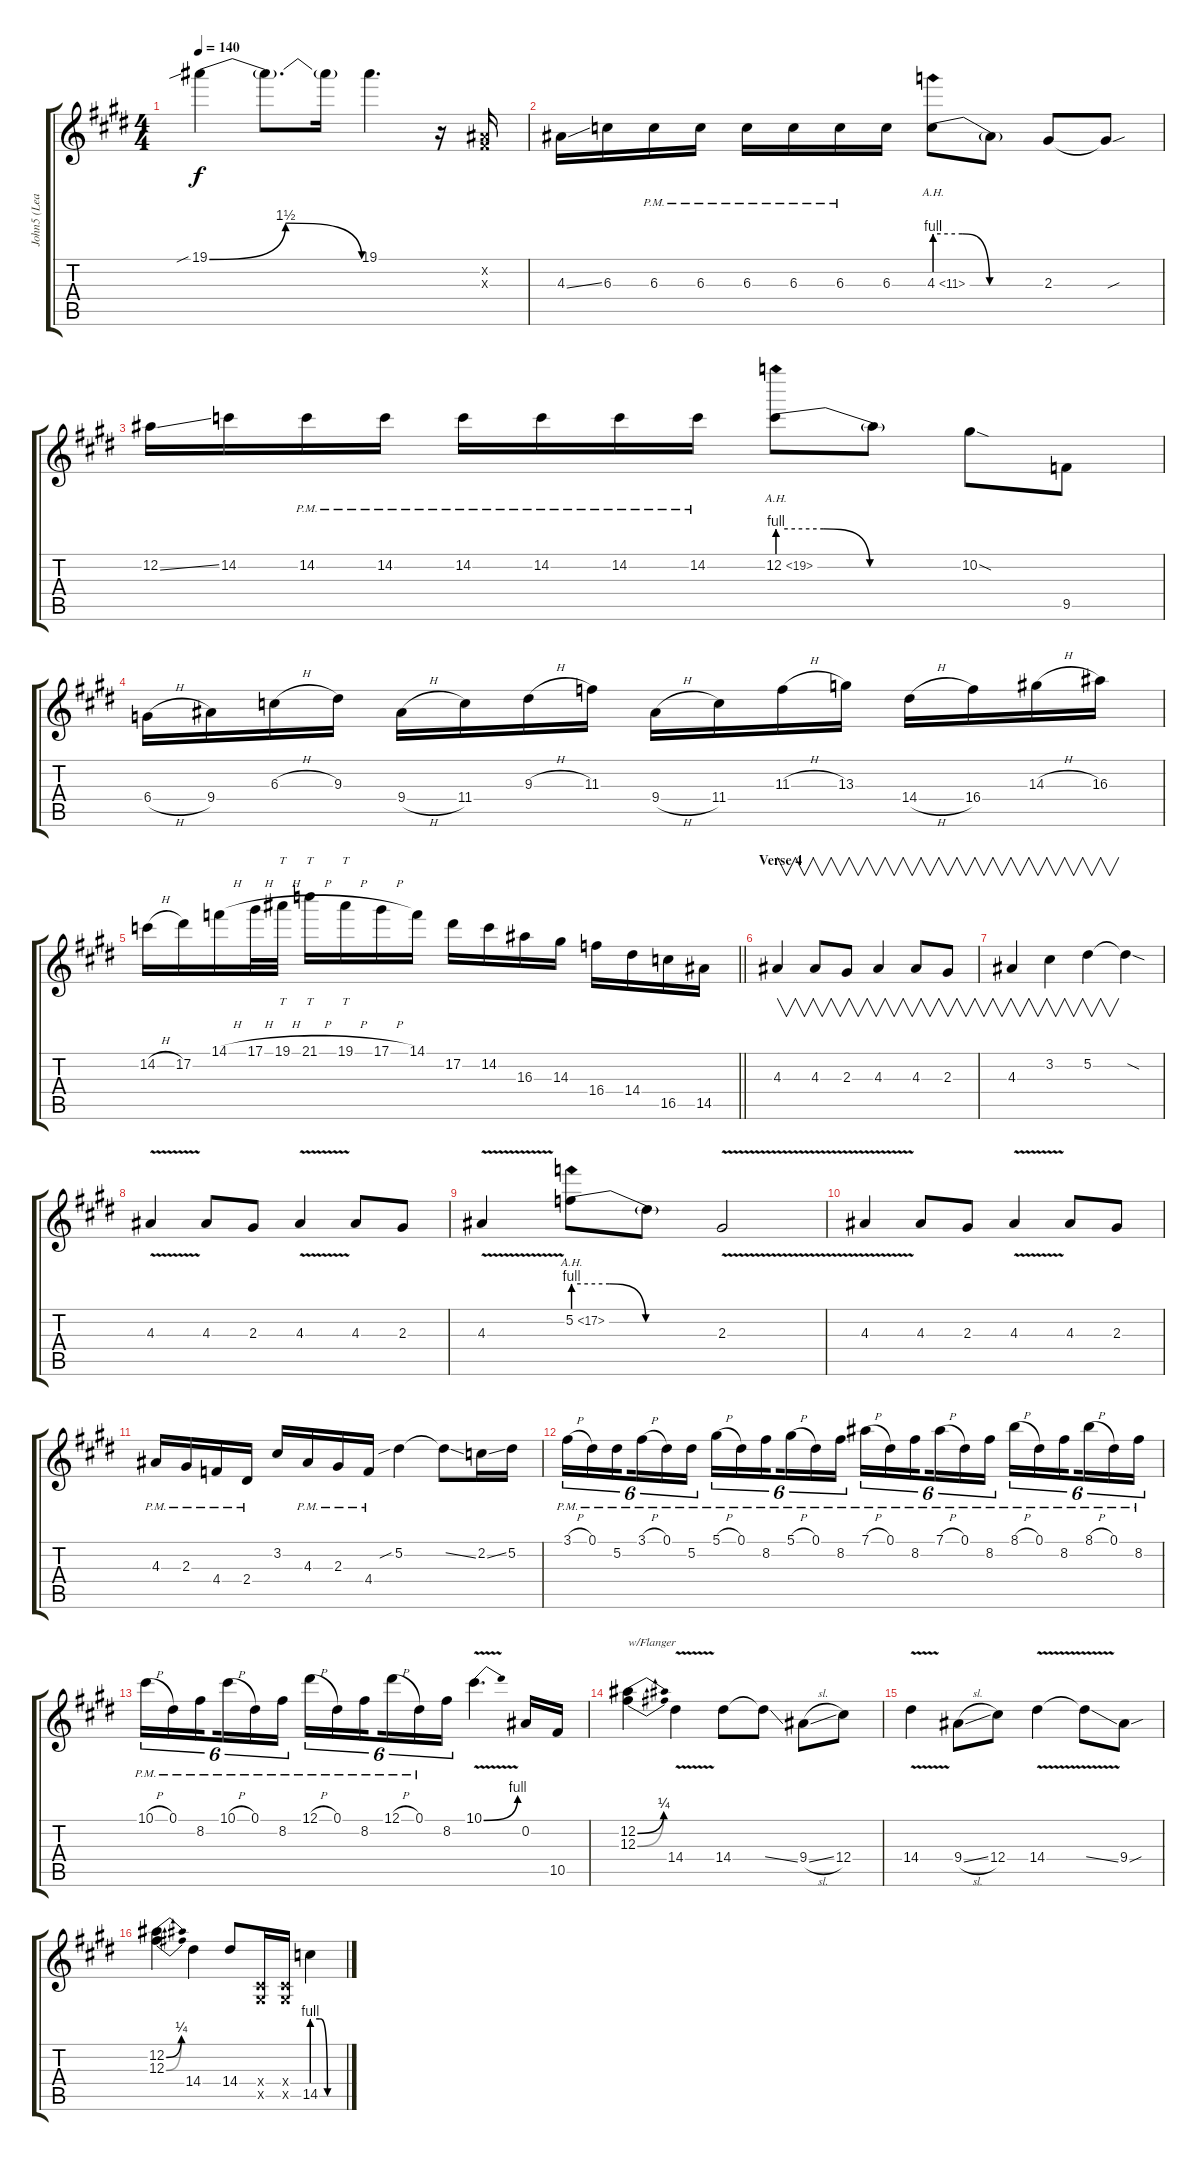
\track ("John5 (Lead)" "John5 (Lea") {instrument overdrivenguitar}
\staff {score tabs}
\tuning (Eb4 Bb3 Gb3 Db3 Ab2 Eb2) {hide}
\ts (4 4)
\tempo 140
\clef g2
\ks e
19.1{be (bendrelease 0 0 5 6 35 6 60 0) sib}.4{dy f} 19.1{t}.8{d} 19.1{t}.16 19.1.4{d} r.16 (0.2{x} 0.3{x}).16 |
4.3{ss}.16 6.3.16 6.3{pm}.16 6.3{pm}.16 6.3{pm}.16 6.3{pm}.16 6.3{pm}.16 6.3.16 4.3{be (custom 0 4 15 4 30 0 60 0) ah 7}.8 4.3{t}.8 2.3.8 2.3{sou t}.8 |
12.2{ss}.16 14.2.16 14.2{pm}.16 14.2{pm}.16 14.2{pm}.16 14.2{pm}.16 14.2{pm}.16 14.2{pm}.16 12.2{be (custom 0 4 15 4 30 0 60 0) ah 7}.8 12.2{t}.8 10.2{sod}.8 9.5.8 |
6.4{h}.16 9.4.16 6.3{h}.16 9.3.16 9.4{h}.16 11.4.16 9.3{h}.16 11.3.16 9.4{h}.16 11.4.16 11.3{h}.16 13.3.16 14.4{h}.16 16.4.16 14.3{h}.16 16.3.16 |
\barLineRight lightlight
14.2{h}.16 17.2.16 14.1{h}.16 17.1{h}.32 19.1{h}.32{tt} 21.1{h}.16{tt} 19.1{h}.16{tt} 17.1{h}.16 14.1.16 17.2.16 14.2.16 16.3.16 14.3.16 16.4.16 14.4.16 16.5.16 14.5.16 |
\section ("" "Verse 4")
4.3.4{v} 4.3.8{v} 2.3.8{v} 4.3.4{v} 4.3.8{v} 2.3.8{v} |
4.3.4{v} 3.2.4{v} 5.2.4{v} 5.2{sod t}.4 |
4.3{v}.4 4.3.8 2.3.8 4.3{v}.4 4.3.8 2.3.8 |
4.3{v}.4 5.2{be (custom 0 4 15 4 30 0 60 0) ah 12}.8 5.2{t}.8 2.3{v}.2 |
4.3{v}.4 4.3.8 2.3.8 4.3{v}.4 4.3.8 2.3.8 |
4.3{pm}.16 2.3{pm}.16 4.4{pm}.16 2.4{pm}.16 3.2.16 4.3{pm}.16 2.3{pm}.16 4.4{pm}.16 5.2{sib}.4 5.2{ss t}.8 2.2{ss}.16 5.2.16 |
3.1{h pm}.16{tu (6 4)} 0.1{pm}.16{tu (6 4)} 5.2{pm}.16{tu (6 4) beam splitsecondary} 3.1{h pm}.16{tu (6 4)} 0.1{pm}.16{tu (6 4)} 5.2{pm}.16{tu (6 4)} 5.1{h pm}.16{tu (6 4)} 0.1{pm}.16{tu (6 4)} 8.2{pm}.16{tu (6 4) beam splitsecondary} 5.1{h pm}.16{tu (6 4)} 0.1{pm}.16{tu (6 4)} 8.2{pm}.16{tu (6 4)} 7.1{h pm}.16{tu (6 4)} 0.1{pm}.16{tu (6 4)} 8.2{pm}.16{tu (6 4) beam splitsecondary} 7.1{h pm}.16{tu (6 4)} 0.1{pm}.16{tu (6 4)} 8.2{pm}.16{tu (6 4)} 8.1{h pm}.16{tu (6 4)} 0.1{pm}.16{tu (6 4)} 8.2{pm}.16{tu (6 4) beam splitsecondary} 8.1{h pm}.16{tu (6 4)} 0.1{pm}.16{tu (6 4)} 8.2{pm}.16{tu (6 4)} |
10.1{h pm}.16{tu (6 4)} 0.1{pm}.16{tu (6 4)} 8.2{pm}.16{tu (6 4) beam splitsecondary} 10.1{h pm}.16{tu (6 4)} 0.1{pm}.16{tu (6 4)} 8.2{pm}.16{tu (6 4)} 12.1{h pm}.16{tu (6 4)} 0.1{pm}.16{tu (6 4)} 8.2{pm}.16{tu (6 4) beam splitsecondary} 12.1{h pm}.16{tu (6 4)} 0.1{pm}.16{tu (6 4)} 8.2.16{tu (6 4)} 10.1{be (bend 0 0 60 4) v}.4{d} 0.2.16 10.5.16 |
(12.2{be (bend 0 0 60 1)} 12.3{be (bend 0 0 60 1)}).4{txt "w/Flanger"} 14.4{v}.4 14.4.8 14.4{ss t}.8 9.4{sl}.8 12.4.8 |
14.4{v}.4 9.4{sl}.8 12.4.8 14.4{v}.4 14.4{ss t}.8 9.4{sou}.8 |
(12.2{be (bend 0 0 60 1)} 12.3{be (bend 0 0 60 1)}).4 14.4.4 14.4.8 (0.4{x} 0.5{x}).16 (0.4{x} 0.5{x}).16 14.5{be (custom 0 4 15 4 30 0 60 0)}.4
